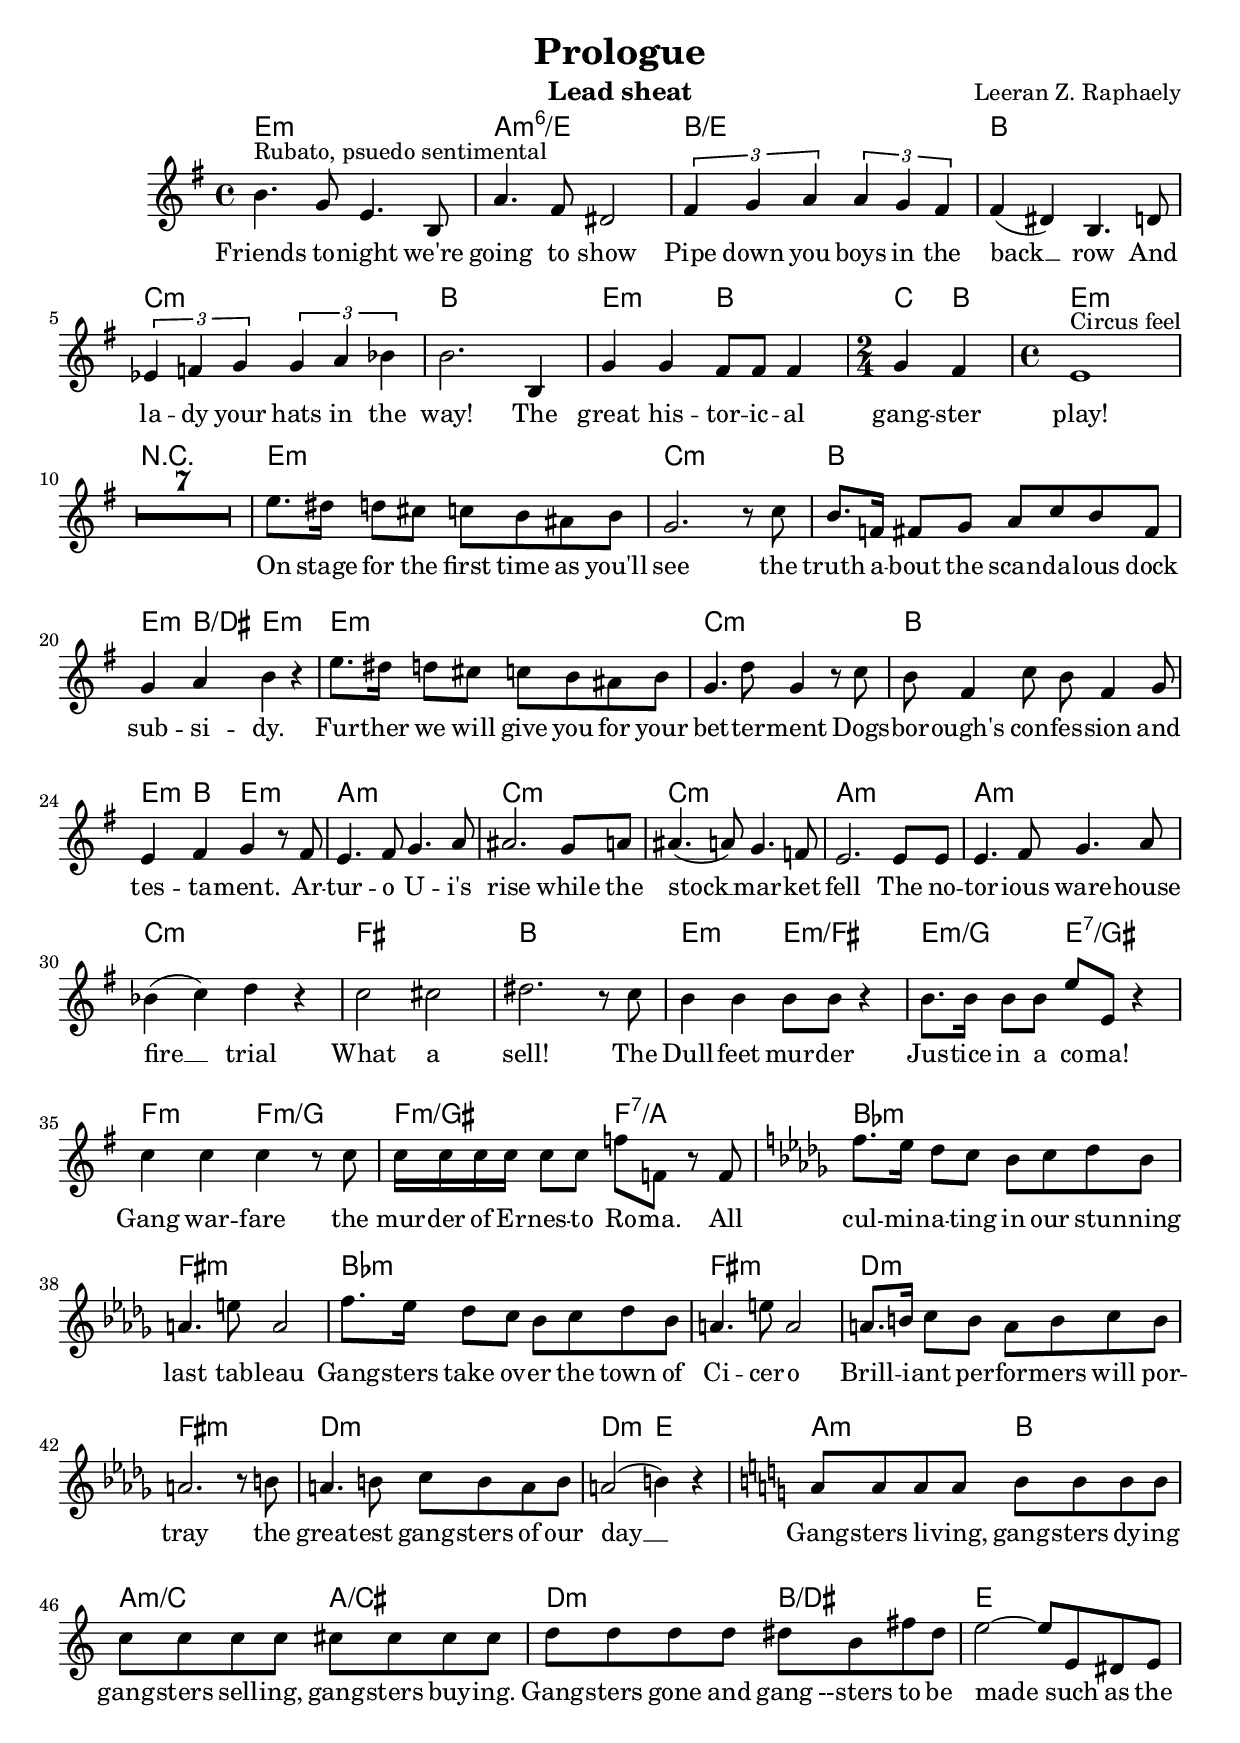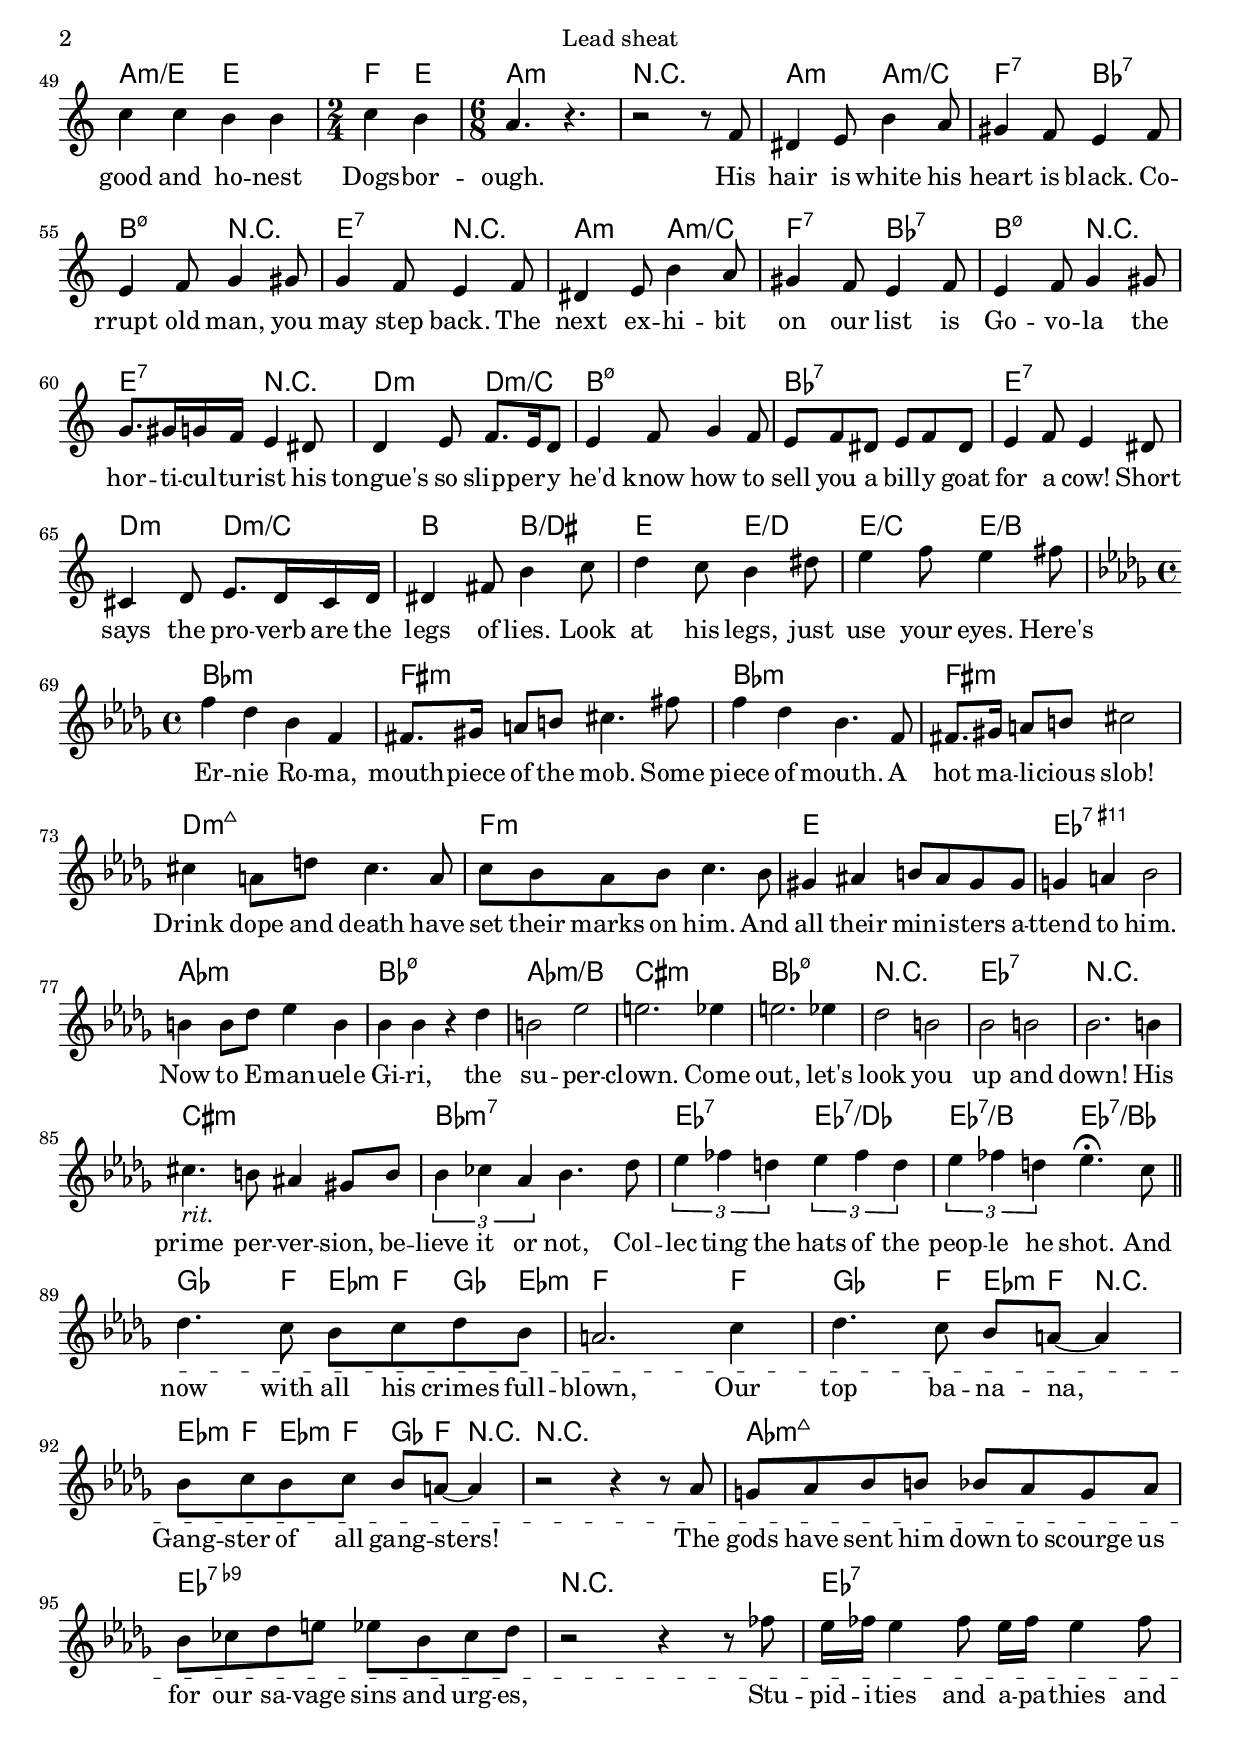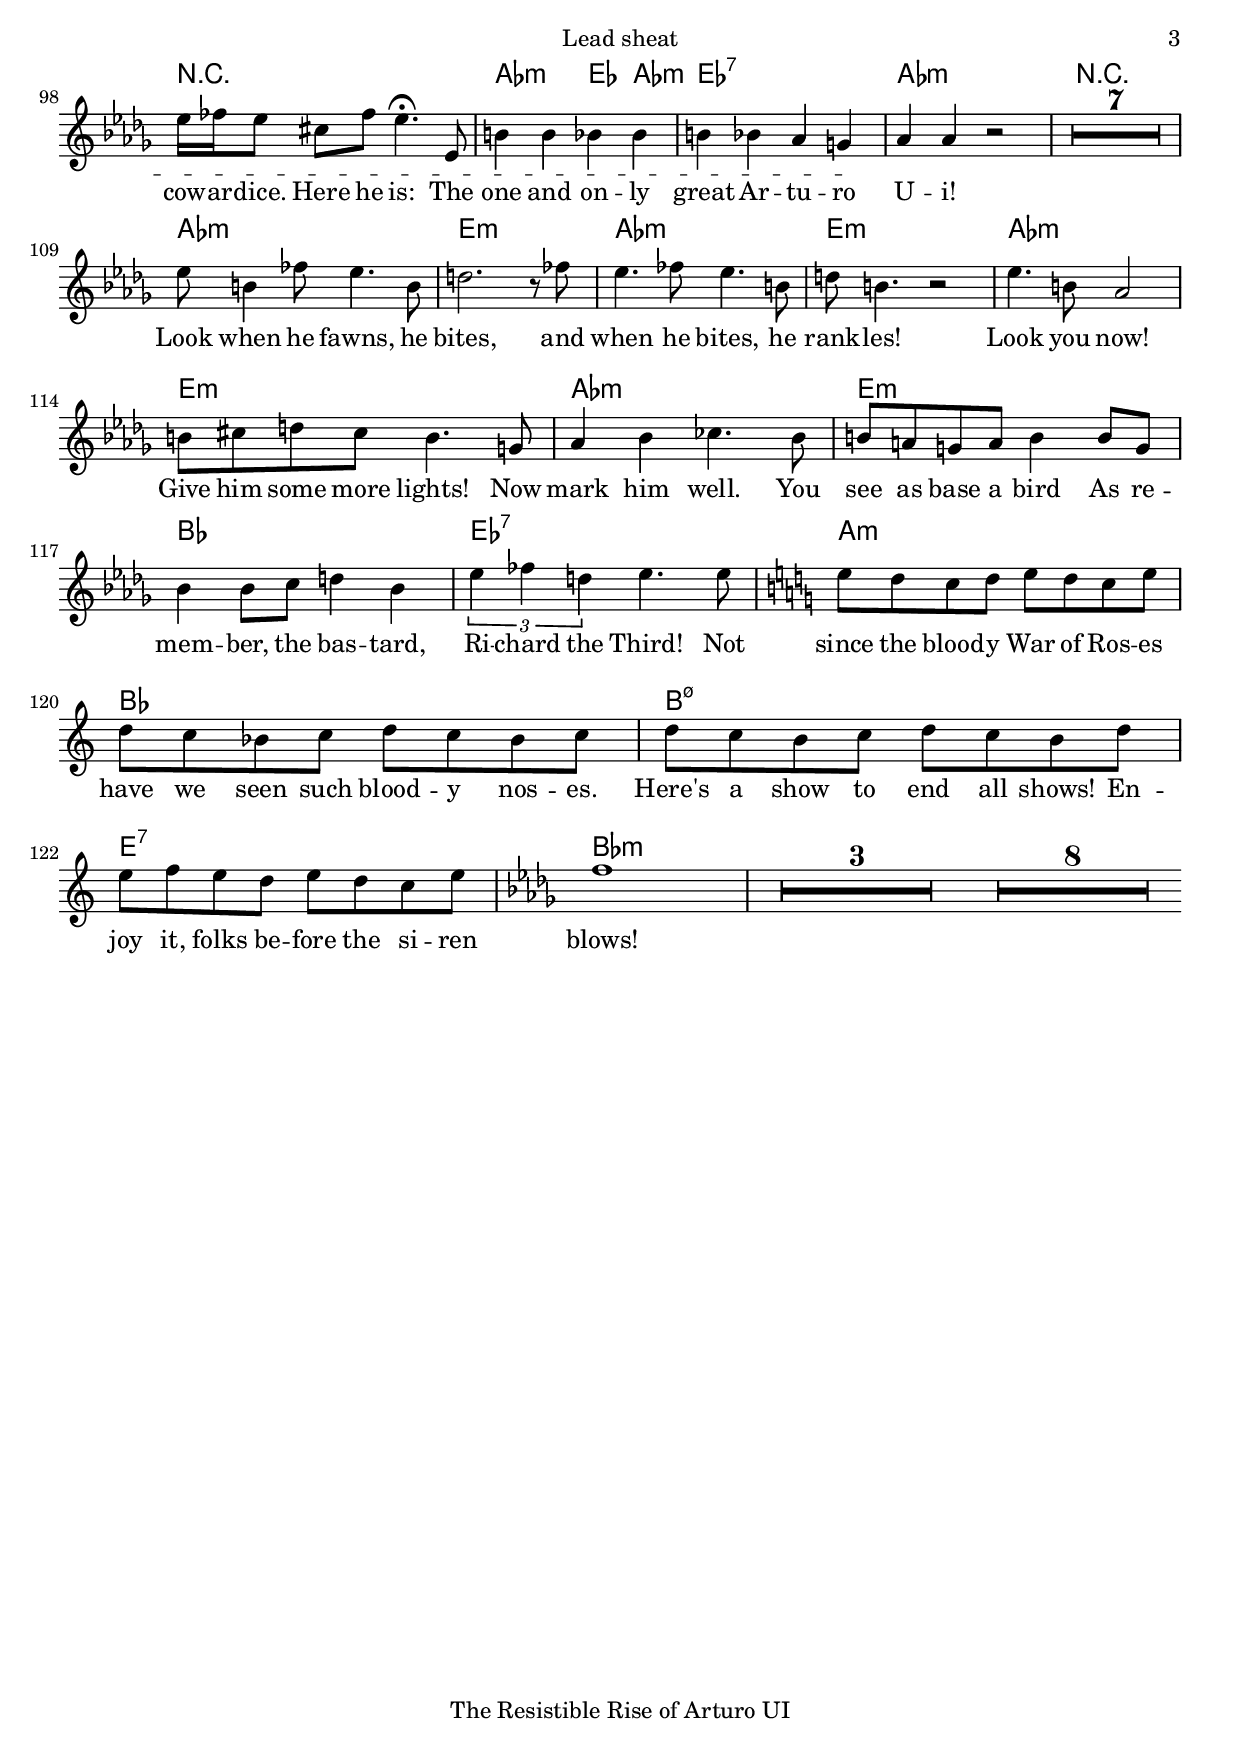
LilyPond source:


\header {
	title = "Prologue"
	composer = "Leeran Z. Raphaely"
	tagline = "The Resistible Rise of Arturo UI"
	instrument = "Lead sheat"
}

\paper {
	between-system-padding = #7
	between-system-space = 4\cm
}

PedalB = {
	\textSpannerDown
    \override TextSpanner #'edge-text = #'("Pedal Eb" . "")
}

\version "2.10.33"
\transpose c e {
<<

\chords {
	c1:min f:min6/c g/c g aes:min g
	c2:min g aes4 g
	c1:min R1*7
	c1:min aes:min g c4:min g/b c2:min
	c1:min aes:min g
	c4:min g c2:min
	f1:min aes:min aes:min f:min
	f:min aes:min
	d g
	c2:min c:min/d c:min/ees c:7/e
	des:min des:min/ees des:min/e des:7/f
	ges1:min d:min ges:min d:min
	bes:min d:min bes:min bes2:min c2
	f2:min g f:min/aes f/a bes:min g/b
	c1 f2:min/c c des4 c f2.:min r
	
	% PART 2
	f4.:min f:min/aes des:7 ges:7 g:min7.5- r c:7 r
	f:min f:min/aes des:7 ges:7 g:min7.5- r c:7 r
	bes:min bes:min/aes g2.:min7.5- ges:7 c:7
	bes4.:min bes:min/aes g g/b c c/bes c/aes c/g
	ges1:min d:min ges:min d:min
	bes:min7+ des:min c ces:7.11+
	fes:min ges:min7.5- fes:min/g a:min
	ges:min7.5- r ces:7  r a:min ges:min7.5 ces2:7 ces:7/beses ces:7/g ces:7/ges

	% PART 3
	eeses4. des8 ces:min des eeses ces:min
	des2. des4
	eeses4. des8 ces:min des r4
	ces8:min des ces:min des eeses des r4 r1

	fes:min7+ ces:7.9- r
	ces:7 r fes2:min ces4 fes:min ces1:7
	fes:min R1*7

	% PART4
	fes1:min c:min fes:min c:min fes:min c:min fes:min c:min ges ces:7
	f:min ges g:min7.5- c:7 ges:min
	
}

\relative c'' {
	% \autoBeamOff
	\set Score.skipBars = ##t
	\override MultiMeasureRest #'expand-limit = 1
	\key c \minor

	g4.^"Rubato, psuedo sentimental" ees8 c4. g8       % Friends tonight we're
	f'4. d8 b2
	\times 2/3 {d4 ees f} \times 2/3 {f ees d }
	d4( b) g4. bes8
	\times 2/3 { ces4 des ees} \times 2/3 { ees f ges}
	g2.g,4
	ees' ees d8 d d4
	\time 2/4
	ees d
	\time 4/4
	c1^"Circus feel" R1*7
	% r2 r4 r8 g'
	c'8. b16 bes8 a aes g fis g
	ees2. r8 aes
	g8. des16 d8 ees f aes g d
	ees4 f g r
	c8. b16 bes8 a aes g fis g
	ees4. bes'8 ees,4 r8 aes
	g d4 aes'8 g d4 ees8
	c4 d ees r8 d
	c4. d8 ees4. f8
	fis2. ees8 f
	fis4.( f8) ees4. des8
	c2. c8 c
	c4. d8 ees4. f8
	ges4( aes) bes r
	aes2 a b2. r8 aes
	g4 g g8 g r4
	g8. g16 g8 g c c, r4
	aes'4 aes aes r8 aes
	aes16 aes aes aes aes8 aes des des, r des
	\key ges \minor
	des'8. ces16 beses8 aes ges aes beses ges
	f4. c'8 f,2
	des'8. ces16 beses8 aes ges aes beses ges
	f4. c'8 f,2
	f8. g16 aes8 g f g aes g
	f2. r8 g
	f4. g8 aes g f g
	f2( g4) r4
	\key f \minor
	f8 f f f g g g g
	aes aes aes aes a a a a
	bes bes bes bes b g d' b
	c2~ c8 c, b c
	aes'4 aes g g
	\time 2/4
	aes g
	\time 6/8
	f4. r
	r2 r8
	% PART 2
	des8                   % His
	b4 c8 g'4 f8            % hair is white his
	e4 des8 c4 des8         % heart is black co-
	c4 des8 ees4 e8         % rrupt old man you
	ees4 des8 c4 des8       % may step back. The
	b4 c8 g'4 f8            % next exhibit
	e4 des8 c4 des8         % on our list is
	c4 des8 ees4 e8         % Givola the
	ees8. e16 ees des c4 b8 % horticulturist. His
	bes4 c8 des8. c16 bes8  % tongues's so slippery
	c4 des8 ees4 des8       % he'd know how to
	c des b c des b         % sell you a billy goat for a cow.
	c4 des8 c4 b8           % Short
	a4 bes8 c8. bes16 a bes % says the proverb are the
	b4 d8 g4 aes8           % legs of lies. Look
	bes4 aes8 g4 b8         % at his legs
	c4 des8 c4 d8           % use your eyes. Here's
	\time 4/4
	\key ges \minor
	des4 beses ges des          % Ernie Roma
	d8. e16 f8 g a4. d8     % Mouthpiece of the mob.
	des4 beses ges4. des8       % Some piece of mouth
	d8. e16 f8 g a2         % A hot malicious slob!
	a4 f8 bes a4. f8        % Drink dope and death have
	aes ges fes ges aes4. ges8  % set their minds on him. And
	e4 fis g8 fis e e         % all their ministers a-
	ees4 f ges2             % ttend to him.
	g4 g8 beses ces4 g
	ges ges r beses
	g2 ces
	c2. ces4
	c2. ces4 beses2 g
	ges g ges2. g4
	a4._\markup { \italic rit. } g8 fis4 e8 g
	\times 2/3 { ges4 aeses fes } ges4. beses8
	\times 2/3 { ces4 deses bes} \times 2/3 { ces4 deses bes }
	\times 2/3 { ces4 deses bes } ces4.\fermata aes8
	
	\break \bar "||"

	% PART 4
	\PedalB

	beses4.\startTextSpan aes8 ges aes beses ges
	f2. aes4
	beses4. aes8 ges f~ f4
	ges8 aes ges aes ges f~ f4
	r2 r4 r8 fes
	ees fes ges g ges fes ees fes
	ges aeses beses c ces ges aeses beses
	r2 r4 r8 deses
	ces16 deses ces4 deses8 ces16 deses ces4 deses8
	ces16 deses ces8 a deses ces4.\fermata ces,8
	g'4 g ges ges
	g ges fes ees\stopTextSpan
	fes4 fes r2 R1*7

	ces'8 g4 deses'8 ces4. g8
	bes2. r8 deses
	ces4. deses8 ces4. g8
	bes8 g4. r2
	ces4. g8 fes2
	g8 a bes a g4. ees8
	fes4 ges aeses4. ges8
	g f ees f g4 g8 ees
	ges4 ges8 aes bes4 ges
	\times 2/3 { ces4 deses bes } ces4. ces8
	\key f \minor
	c bes aes bes c bes aes c
	bes aes ges aes bes aes ges aes
	bes aes g aes bes aes g bes
 	c des c bes c bes aes c
	\key ges \minor
	des1 R1*3

	\bar "|:" R1*8 \bar ":|"
}

\addlyrics {
	Friends to -- night we're going to show
	Pipe down you boys in the back __ row
	And la -- dy your hats in the way!
	The great his -- tor -- ic -- al gang -- ster play!

	On stage for the first time as you'll see
	the truth a -- bout the scan -- da -- lous dock sub -- si -- dy.
	Fur -- ther we will give you for your bet -- ter -- ment
	Dogs -- bor -- ough's con -- fes -- sion and
	tes -- ta -- ment.
	Ar -- tur -- o U -- i's rise
	while the stock __ mar -- ket fell
	The no -- tor -- ious ware -- house
	fire __ trial
	What a sell!
	The Dull -- feet mur -- der
	Jus -- tice in a co -- ma!
	Gang war -- fare
	the mur -- der of Er -- nes -- to
	Ro -- ma. All cul -- min -- a -- ting
	in our stu -- nning last tab -- leau
	Gang -- sters take ov -- er the town of Ci -- cer -- o
	Brill -- i -- ant per -- for -- mers will por -- tray
	the great -- est gang -- sters of our day __
	Gang -- sters li -- ving, gang -- sters dy -- ing
	gang -- sters sell -- ing, gang -- sters buy -- ing.
	Gang -- sters gone and gang --sters to be made
	such as the good and ho -- nest Dogs -- bor -- ough.

	His hair is white his heart is black.
	Co -- rrupt old man, you may step back.
	The next ex -- hi -- bit on our list is
	Go -- vo -- la the hor -- ti -- cul -- tur -- ist
	his tongue's so slipp -- er -- y he'd know how to sell you a  bill -- y goat
	for a cow!
	Short says the pro -- verb are the legs of lies. Look at his legs, just use your eyes.

	Here's Er -- nie Ro -- ma, mouth -- piece of the mob.
	Some piece of mouth. A hot ma -- li -- cious slob!
	Drink dope and death have
	set their marks on him. And all their min -- i -- sters a -- ttend to him.

	Now to E -- man -- uele Gi -- ri, the su -- per -- clown.
	Come out, let's look you up and down!
	His prime per -- ver -- sion, be -- lieve it or not,
	Col -- lec -- ting the hats of the peop -- le he shot.

	And now with all his crimes full -- blown,
	Our top ba -- na -- na,
	Gang -- ster of all gang -- sters! The
	gods have sent him down to scourge us
	for our sa -- vage sins and urg -- es,
	Stu -- pid -- i -- ties and a -- pa -- thies
	and cow -- ar -- dice. Here he is:
	The one and on -- ly great Ar -- tu -- ro U -- i!

	Look when he fawns, he bites, and when he bites, he rank -- les!
	Look you now! Give him some more lights!
	Now mark him well. You see as base a bird
	As re -- mem -- ber, the bas -- tard, Ri -- chard the Third!

	Not since the blood -- y War of Ros -- es
	have we seen such blood -- y nos -- es.
	Here's a show to end all shows!
	En -- joy it, folks be -- fore the si -- ren blows!
}

>>
}
